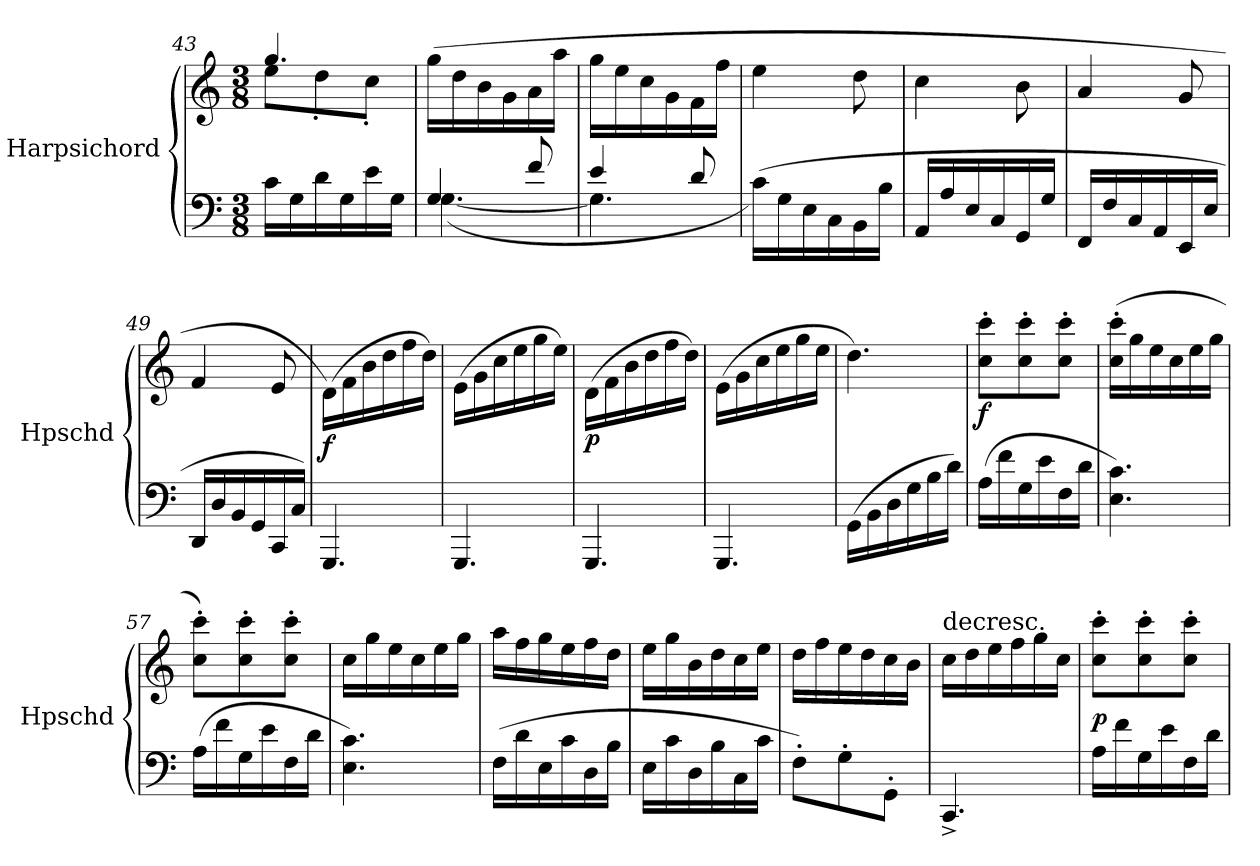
**kern	**kern	**dynam
*part1	*part1	*part1
*staff2	*staff1	*staff1/2
*I"Harpsichord	*	*
*I'Hpschd	*	*
*clefF4	*clefG2	*
*k[]	*k[]	*
*M3/8	*M3/8	*
=43	=43	=43
*	*^	*
16c\LL	4.gg/	8ee\L	.
16G\	.	.	.
16d\	.	8dd'\	.
16G\	.	.	.
16e\	.	8cc'\J	.
16G\JJ	.	.	.
*	*v	*v	*
=44	=44	=44
*^	*	*
4G/	([4.G\	(16gg\LL	.
.	.	16dd\	.
.	.	16b\	.
.	.	16g\	.
8f/	.	16a\	.
.	.	16aa\JJ	.
=45	=45	=45	=45
4e/	4.G\]	16gg\LL	.
.	.	16ee\	.
.	.	16cc\	.
.	.	16g\	.
8d/	.	16f\	.
.	.	16ff\JJ	.
*v	*v	*	*
=46	=46	=46
(16c\LL)	4ee\	.
16G\	.	.
16E\	.	.
16C\	.	.
16BB\	8dd\	.
16B\JJ	.	.
=47	=47	=47
16AA/LL	4cc\	.
16A/	.	.
16E/	.	.
16C/	.	.
16GG/	8b\	.
16G/JJ	.	.
=48	=48	=48
16FF/LL	4a/	.
16F/	.	.
16C/	.	.
16AA/	.	.
16EE/	8g/	.
16E/JJ	.	.
=49	=49	=49
16DD/LL	4f/	.
16D/	.	.
16BB/	.	.
16GG/	.	.
16CC/	8e/	.
16C/JJ)	.	.
=50	=50	=50
4.GGG/	(16d\LL)	f
.	16f\	.
.	16b\	.
.	16dd\	.
.	16ff\	.
.	16dd\JJ)	.
=51	=51	=51
4.GGG/	(16e\LL	.
.	16g\	.
.	16cc\	.
.	16ee\	.
.	16gg\	.
.	16ee\JJ)	.
=52	=52	=52
4.GGG/	(16d\LL	p
.	16f\	.
.	16b\	.
.	16dd\	.
.	16ff\	.
.	16dd\JJ)	.
=53	=53	=53
4.GGG/	(16e\LL	.
.	16g\	.
.	16cc\	.
.	16ee\	.
.	16gg\	.
.	16ee\JJ	.
=54	=54	=54
(16GG\LL	4.dd\)	.
16BB\	.	.
16D\	.	.
16G\	.	.
16B\	.	.
16d\JJ)	.	.
=55	=55	=55
(16A\LL	8cc'\ 8ccc'\L	f
16f\	.	.
16G\	8cc'\ 8ccc'\	.
16e\	.	.
16F\	8cc'\ 8ccc'\J	.
16d\JJ	.	.
=56	=56	=56
4.E\ 4.c\)	(16cc'\ 16ccc'\LL	.
.	16gg\	.
.	16ee\	.
.	16cc\	.
.	16ee\	.
.	16gg\JJ	.
=57	=57	=57
(16A\LL	8cc'\ 8ccc'\L)	.
16f\	.	.
16G\	8cc'\ 8ccc'\	.
16e\	.	.
16F\	8cc'\ 8ccc'\J	.
16d\JJ	.	.
=58	=58	=58
4.E\ 4.c\)	16cc\LL	.
.	16gg\	.
.	16ee\	.
.	16cc\	.
.	16ee\	.
.	16gg\JJ	.
=59	=59	=59
(16F\LL	16aa\LL	.
16d\	16ff\	.
16E\	16gg\	.
16c\	16ee\	.
16D\	16ff\	.
16B\JJ	16dd\JJ	.
=60	=60	=60
16E\LL	16ee\LL	.
16c\	16gg\	.
16D\	16b\	.
16B\	16dd\	.
16C\	16cc\	.
16c\JJ	16ee\JJ	.
=61	=61	=61
8F'\L)	16dd\LL	.
.	16ff\	.
8G'\	16ee\	.
.	16dd\	.
8GG'\J	16cc\	.
.	16b\JJ	.
=62	=62	=62
!	!LO:TX:t=decresc.	!
4.CC^/	16cc\LL	.
.	16dd\	.
.	16ee\	.
.	16ff\	.
.	16gg\	.
.	16cc\JJ	.
=63	=63	=63
16A\LL	8cc'\ 8ccc'\L	p
16f\	.	.
16G\	8cc'\ 8ccc'\	.
16e\	.	.
16F\	8cc'\ 8ccc'\J	.
16d\JJ	.	.
=	=	=
*-	*-	*-
